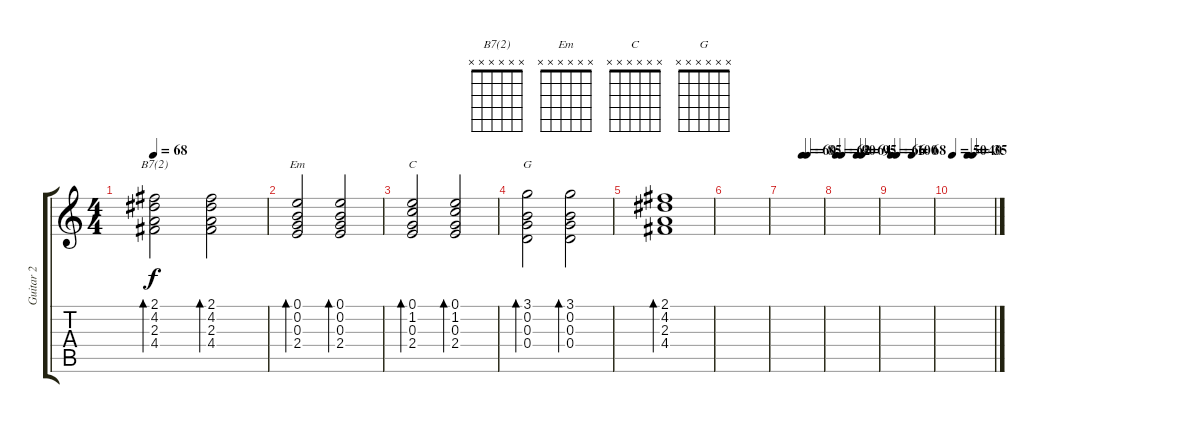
\track ("Guitar 2" "Guitar 2") {instrument acousticguitarsteel}
\staff {score tabs}
\tuning (E4 B3 G3 D3 A2 E2) {hide}
\chord ("B7(2)" x x x x x x) {firstfret 0}
\chord ("Em" x x x x x x) {firstfret 0}
\chord ("C" x x x x x x) {firstfret 0}
\chord ("G" x x x x x x) {firstfret 0}
\ts (4 4)
\tempo 68
\clef g2
\ks c
(2.1 4.2 2.3 4.4).2{bd 30 ch "B7(2)" dy f} (2.1 4.2 2.3 4.4).2{bd 30} |
(0.1 0.2 0.3 2.4).2{bd 30 ch "Em"} (0.1 0.2 0.3 2.4).2{bd 30} |
(0.1 1.2 0.3 2.4).2{bd 30 ch "C"} (0.1 1.2 0.3 2.4).2{bd 30} |
(3.1 0.2 0.3 0.4).2{bd 30 ch "G"} (3.1 0.2 0.3 0.4).2{bd 30} |
(2.1 4.2 2.3 4.4).1{bd 30} |
|
\tempo (60 0.5)
\tempo (85 0.625)
|
\tempo 62
\tempo (90 0.125)
\tempo (64 0.5)
\tempo (95 0.625)
|
\tempo 66
\tempo (100 0.125)
\tempo (68 0.5)
|
\tempo 50
\tempo (40 0.375)
\tempo (35 0.5)
